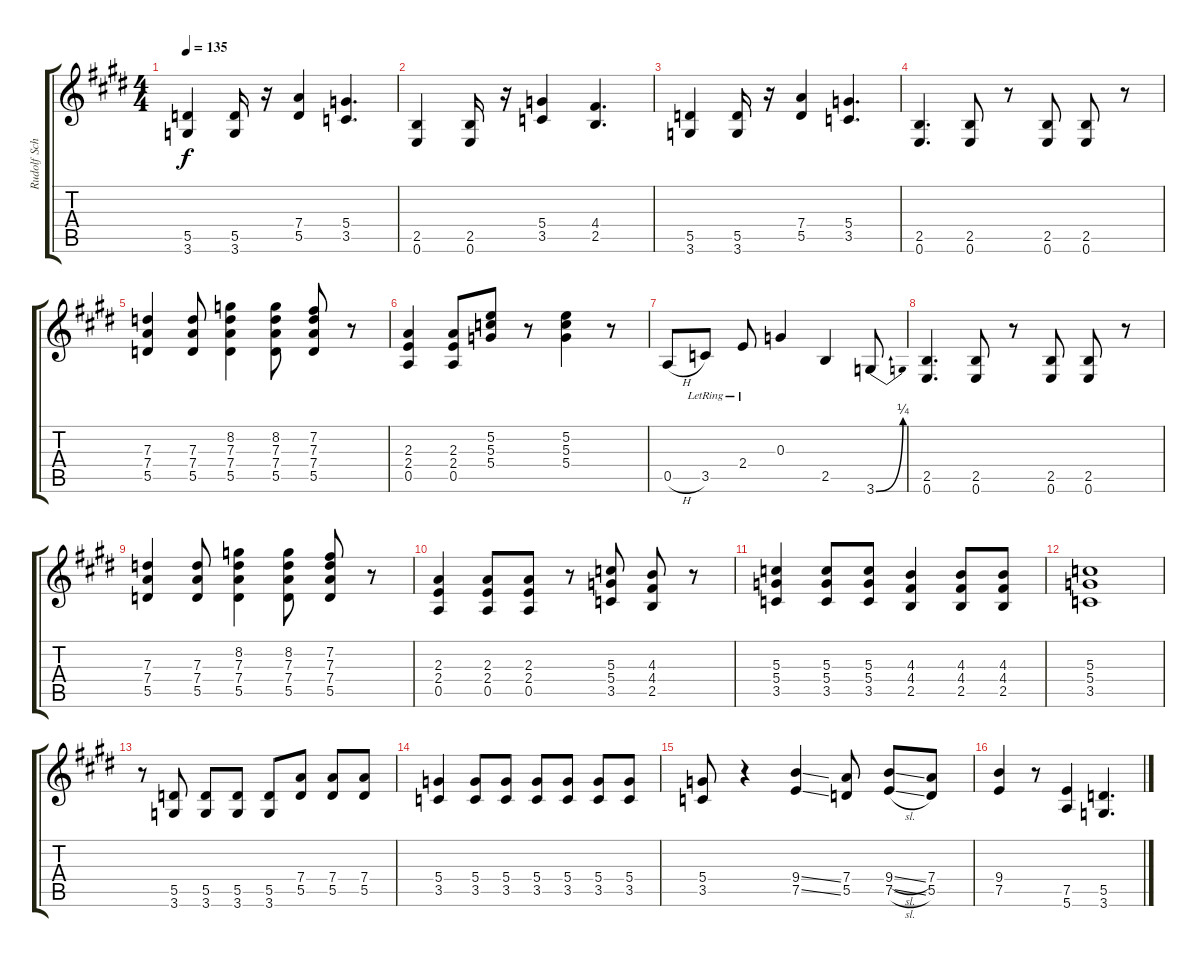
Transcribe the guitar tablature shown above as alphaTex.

\track ("Rudolf Schenker Guitar" "Rudolf Sch") {instrument distortionguitar}
\staff {score tabs}
\tuning (E4 B3 G3 D3 A2 E2) {hide}
\ts (4 4)
\tempo 135
\clef g2
\ks e
(5.5 3.6).4{dy f} (5.5 3.6).16 r.16 (7.4 5.5).4 (5.4 3.5).4{d} |
(2.5 0.6).4 (2.5 0.6).16 r.16 (5.4 3.5).4 (4.4 2.5).4{d} |
(5.5 3.6).4 (5.5 3.6).16 r.16 (7.4 5.5).4 (5.4 3.5).4{d} |
(2.5 0.6).4{d} (2.5 0.6).8 r.8 (2.5 0.6).8 (2.5 0.6).8 r.8 |
(7.3 7.4 5.5).4 (7.3 7.4 5.5).8 (8.2 7.3 7.4 5.5).4 (8.2 7.3 7.4 5.5).8 (7.2 7.3 7.4 5.5).8 r.8 |
(2.3 2.4 0.5).4 (2.3 2.4 0.5).8 (5.2 5.3 5.4).8 r.8 (5.2 5.3 5.4).4 r.8 |
0.5{h}.8 3.5{lr}.8 2.4{lr}.8 0.3.4 2.5.4 3.6{be (bend 0 0 60 1)}.8 |
(2.5 0.6).4{d} (2.5 0.6).8 r.8 (2.5 0.6).8 (2.5 0.6).8 r.8 |
(7.3 7.4 5.5).4 (7.3 7.4 5.5).8 (8.2 7.3 7.4 5.5).4 (8.2 7.3 7.4 5.5).8 (7.2 7.3 7.4 5.5).8 r.8 |
(2.3 2.4 0.5).4 (2.3 2.4 0.5).8 (2.3 2.4 0.5).8 r.8 (5.3 5.4 3.5).8 (4.3 4.4 2.5).8 r.8 |
(5.3 5.4 3.5).4 (5.3 5.4 3.5).8 (5.3 5.4 3.5).8 (4.3 4.4 2.5).4 (4.3 4.4 2.5).8 (4.3 4.4 2.5).8 |
(5.3 5.4 3.5).1 |
r.8 (5.5 3.6).8 (5.5 3.6).8 (5.5 3.6).8 (5.5 3.6).8 (7.4 5.5).8 (7.4 5.5).8 (7.4 5.5).8 |
(5.4 3.5).4 (5.4 3.5).8 (5.4 3.5).8 (5.4 3.5).8 (5.4 3.5).8 (5.4 3.5).8 (5.4 3.5).8 |
(5.4 3.5).8 r.4 (9.4{ss} 7.5{ss}).4 (7.4 5.5).8 (9.4{sl} 7.5{sl}).8 (7.4 5.5).8 |
(9.4 7.5).4 r.8 (7.5 5.6).4 (5.5 3.6).4{d}
